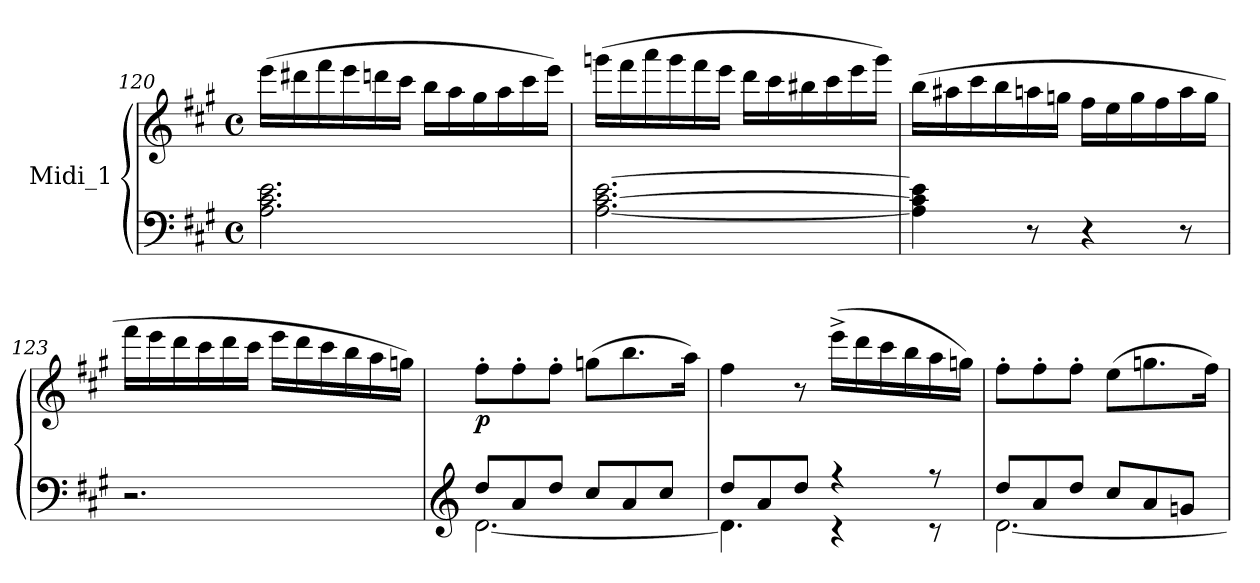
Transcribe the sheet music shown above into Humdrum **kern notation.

**kern	**kern	**dynam
*part1	*part1	*part1
*staff2	*staff1	*staff1/2
*I"Midi_1	*	*
!!LO:LB:g=z
*clefF4	*clefG2	*
*k[f#c#g#]	*k[f#c#g#]	*
*A:	*A:	*
*M4/4	*M4/4	*
*met(c)	*met(c)	*
=120	=120	=120
2.A\ 2.c#\ 2.e\	(>16eee\LL	.
.	16ddd#X\	.
.	16fff#\	.
.	16eee\	.
.	16dddn\	.
.	16ccc#\JJ	.
.	16bb\LL	.
.	16aa\	.
.	16gg#\	.
.	16aa\	.
.	16ccc#\	.
.	16eee\JJ)	.
!!LO:LB:g=z
=121	=121	=121
*	*MM85	*
*^	*	*
[2.A\ [2.c#\ [2.e\	2ryy	(>16gggn\LL	.
.	.	16fff#\	.
.	.	16aaa\	.
.	.	16ggg\	.
.	.	16fff#\	.
.	.	16eee\JJ	.
.	.	16ddd\LL	.
.	.	16ccc#\	.
.	4ryy	16bb#X\	.
.	.	16ccc#\	.
.	.	16eee\	.
.	.	16ggg\JJ)	.
=122	=122	=122	=122
4A\] 4c#\] 4e\]	2ryy	(>16bb\LL	.
.	.	16aa#X\	.
.	.	16ccc#\	.
.	.	16bb\	.
8r	.	16aan\	.
.	.	16ggn\JJ	.
4r	.	16ff#\LL	.
.	.	16ee\	.
.	4ryy	16gg\	.
.	.	16ff#\	.
8r	.	16aa\	.
.	.	16gg\JJ	.
!!LO:LB:g=z
=123	=123	=123	=123
2.r	2ryy	16fff#\LL	.
.	.	16eee\	.
.	.	16ddd\	.
.	.	16ccc#\	.
.	.	16ddd\	.
.	.	16ccc#\JJ	.
.	.	16eee\LL	.
.	.	16ddd\	.
.	4ryy	16ccc#\	.
.	.	16bb\	.
.	.	16aa\	.
.	.	16ggn\JJ)	.
=124	=124	=124	=124
*clefG2	*	*	*
!	!	!	!LO:DY:b
8dd/L	[2.d\	8ff#'\L	p
8a/	.	8ff#'\	.
8dd/J	.	8ff#'\J	.
8cc#/L	.	(>8ggn\L	.
8a/	.	8.bb\	.
8cc#/J	.	.	.
.	.	16aa\Jk)	.
!!LO:LB:g=z
=125	=125	=125	=125
*	*	*MM85	*
8dd/L	4.d\]	4ff#\	.
8a/	.	.	.
8dd/J	.	8r	.
4r	4r	(>16eee^\LL	.
.	.	16ddd\	.
.	.	16ccc#\	.
.	.	16bb\	.
8r	8r	16aa\	.
.	.	16ggn\JJ)	.
=126	=126	=126	=126
8dd/L	[2.d\	8ff#'\L	.
8a/	.	8ff#'\	.
8dd/J	.	8ff#'\J	.
8cc#/L	.	(>8ee\L	.
8a/	.	8.ggn\	.
8gn/J	.	.	.
.	.	16ff#\Jk)	.
*v	*v	*	*
=	=	=
*-	*-	*-
